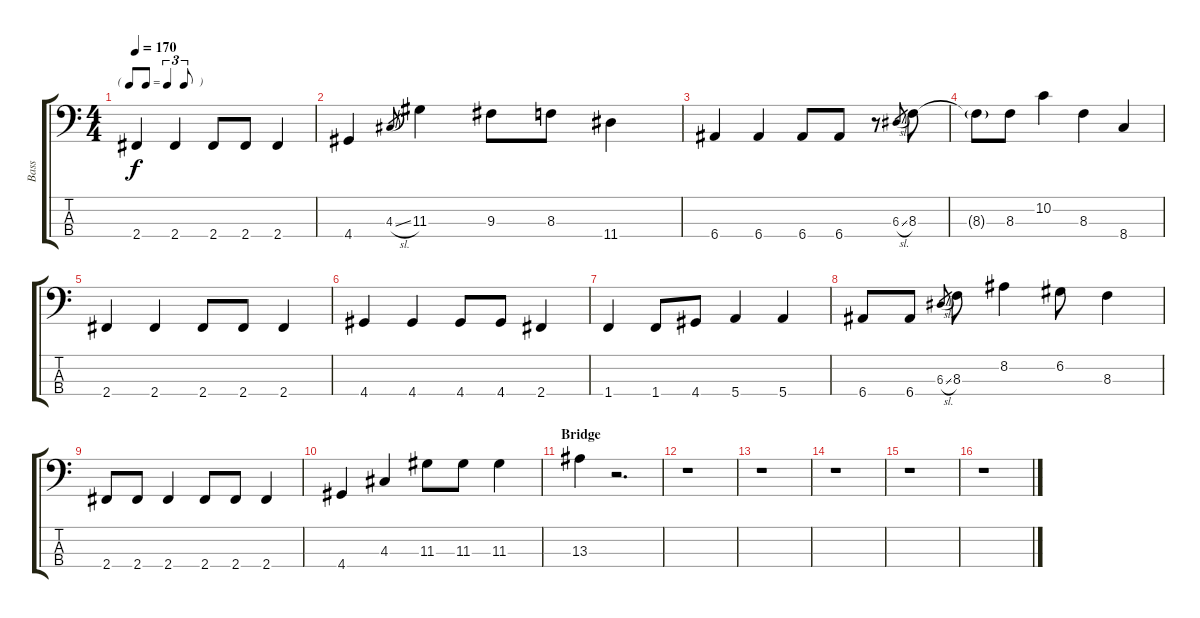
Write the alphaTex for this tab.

\track ("Bass" "Bass") {instrument electricbassfinger}
\staff {score tabs}
\tuning (G2 D2 A1 E1) {hide}
\ts (4 4)
\tf triplet8th
\tempo 170
\clef f4
\ks c
2.4.4{dy f} 2.4.4 2.4.8 2.4.8 2.4.4 |
4.4.4 4.3{sl}.8{gr} 11.3.4 9.3.8 8.3.8 11.4.4 |
6.4.4 6.4.4 6.4.8 6.4.8 r.8 6.3{sl}.8{gr} 8.3.8 |
8.3{g t}.8 8.3.8 10.2.4 8.3.4 8.4.4 |
2.4.4 2.4.4 2.4.8 2.4.8 2.4.4 |
4.4.4 4.4.4 4.4.8 4.4.8 2.4.4 |
1.4.4 1.4.8 4.4.8 5.4.4 5.4.4 |
6.4.8 6.4.8 6.3{sl}.8{gr} 8.3.8 8.2.4 6.2.8 8.3.4 |
2.4.8 2.4.8 2.4.4 2.4.8 2.4.8 2.4.4 |
4.4.4 4.3.4 11.3.8 11.3.8 11.3.4 |
\section ("" "Bridge")
13.3.4 r.2{d} |
r.1 |
r.1 |
r.1 |
r.1 |
r.1
